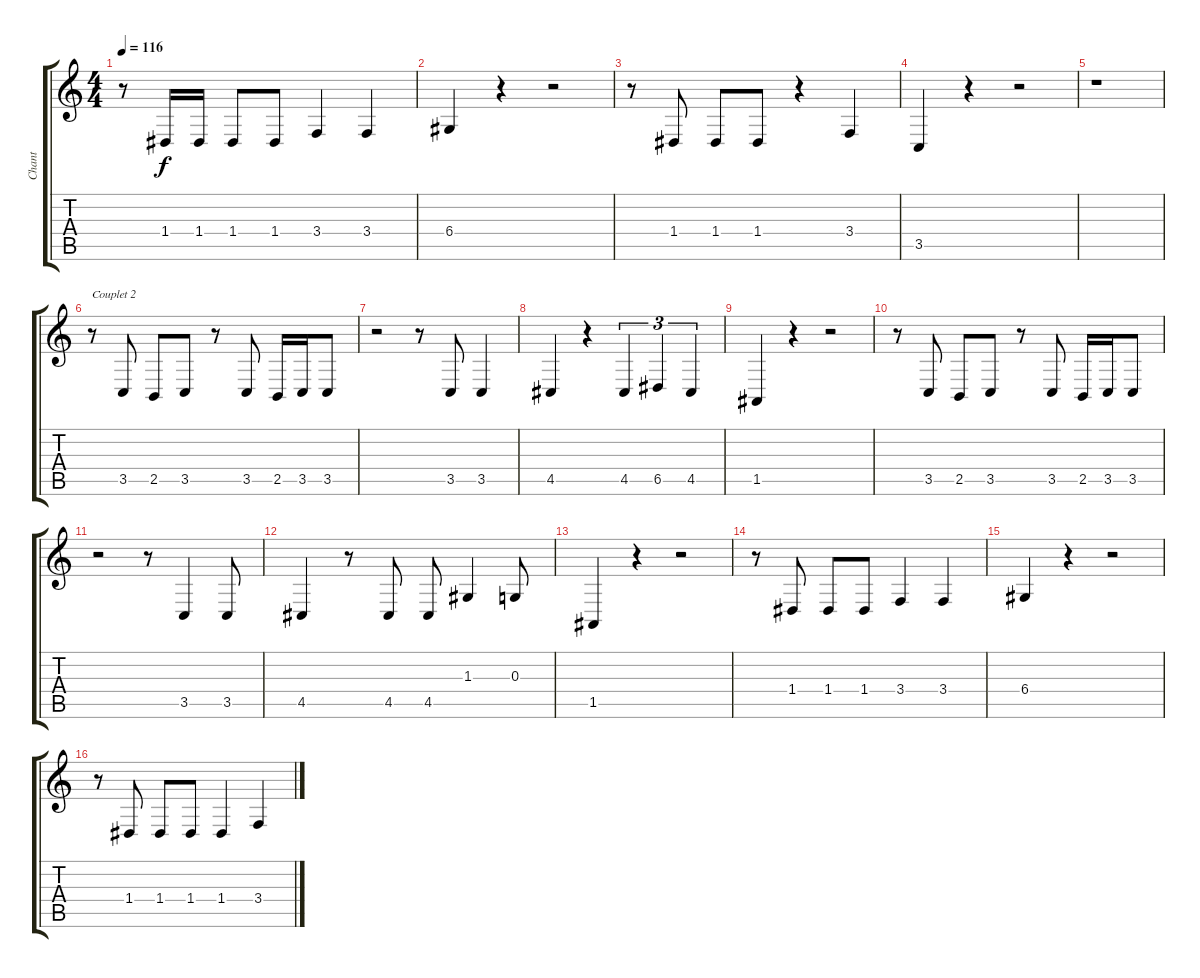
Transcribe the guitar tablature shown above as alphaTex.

\track ("Chant" "Chant") {instrument flute}
\staff {score tabs}
\tuning (E4 B3 G3 D3 A2 E2) {hide}
\ts (4 4)
\tempo 116
\clef g2
\ks c
r.8{dy f} 1.4.16 1.4.16 1.4.8 1.4.8 3.4.4 3.4.4 |
6.4.4 r.4 r.2 |
r.8 1.4.8 1.4.8 1.4.8 r.4 3.4.4 |
3.5.4 r.4 r.2 |
r.1 |
r.8{txt "Couplet 2"} 3.5.8 2.5.8 3.5.8 r.8 3.5.8 2.5.16 3.5.16 3.5.8 |
r.2 r.8 3.5.8 3.5.4 |
4.5.4 r.4 4.5.4{tu (3 2)} 6.5.4{tu (3 2)} 4.5.4{tu (3 2)} |
1.5.4 r.4 r.2 |
r.8 3.5.8 2.5.8 3.5.8 r.8 3.5.8 2.5.16 3.5.16 3.5.8 |
r.2 r.8 3.5.4 3.5.8 |
4.5.4 r.8 4.5.8 4.5.8 1.3.4 0.3.8 |
1.5.4 r.4 r.2 |
r.8 1.4.8 1.4.8 1.4.8 3.4.4 3.4.4 |
6.4.4 r.4 r.2 |
r.8 1.4.8 1.4.8 1.4.8 1.4.4 3.4.4
